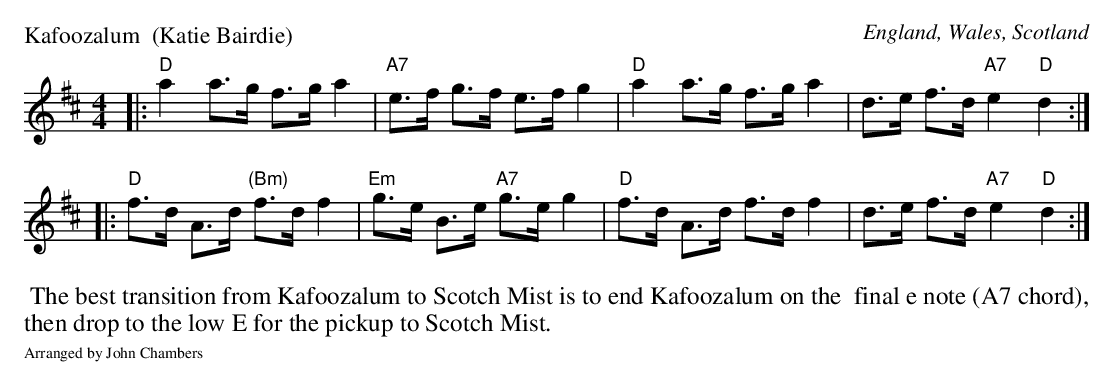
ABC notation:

X:1
P: Kafoozalum  (Katie Bairdie)
O: England, Wales, Scotland
M: 4/4
L: 1/8
K: D
|:\
"D"a2 a>g f>g a2 | "A7"e>f g>f e>f g2 \
| "D"a2 a>g f>g a2 | d>e f>d "A7"e2 "D"d2 :|
|:\
"D"f>d A>d "(Bm)"f>d f2 | "Em"g>e B>e "A7"g>e g2 \
| "D"f>d A>d f>d f2 | d>e f>d "A7"e2 "D"d2 :|
